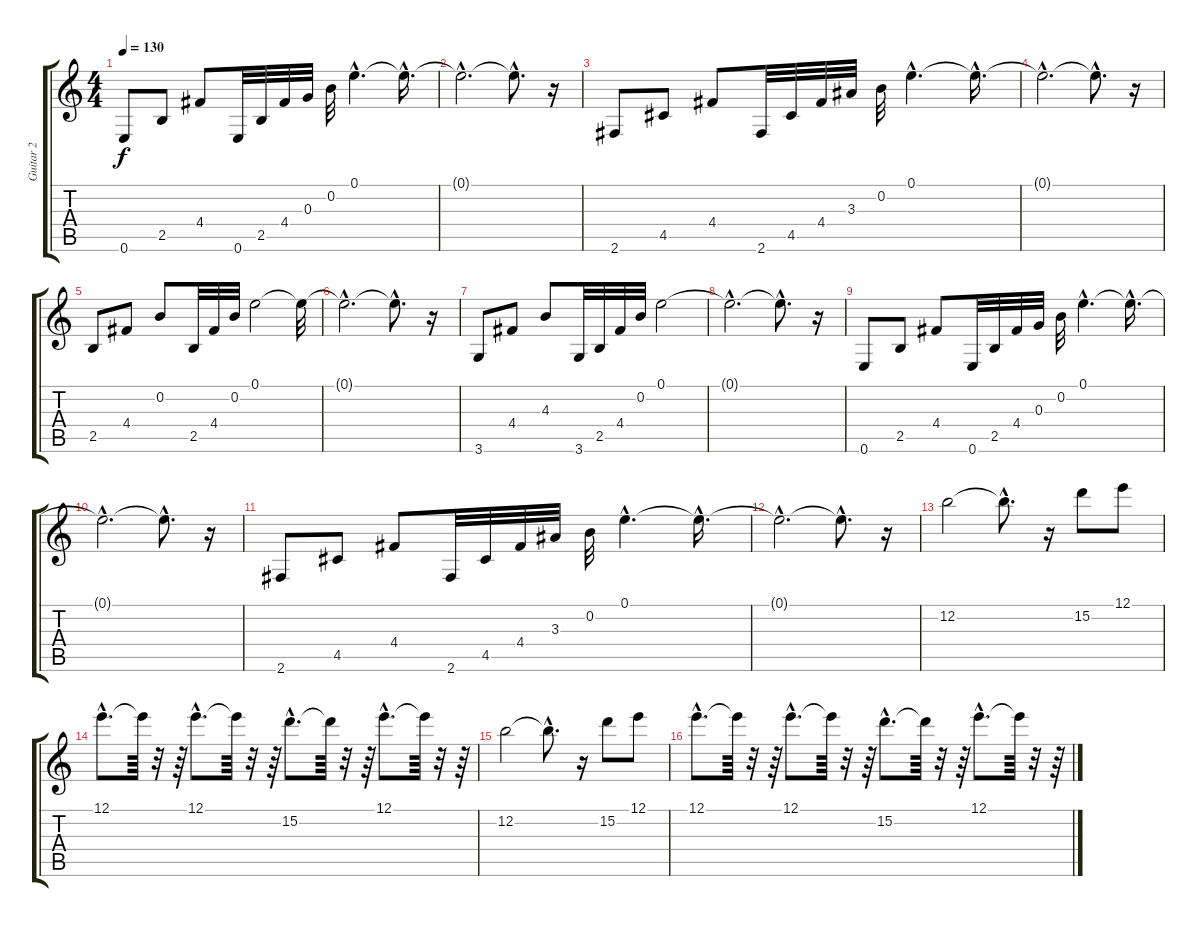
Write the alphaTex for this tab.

\track ("Guitar 2" "Guitar 2") {instrument overdrivenguitar}
\staff {score tabs}
\tuning (E4 B3 G3 D3 A2 E2) {hide}
\ts (4 4)
\tempo 130
\clef g2
\ks c
0.6.8{dy f} 2.5.8 4.4.8 0.6.32 2.5.32 4.4.32 0.3.32 0.2.32 0.1{hac}.4{d} 0.1{hac t}.16{d} |
0.1{hac t}.2{d} 0.1{hac t}.8{d} r.16 |
2.6.8 4.5.8 4.4.8 2.6.32 4.5.32 4.4.32 3.3.32 0.2.32 0.1{hac}.4{d} 0.1{hac t}.16{d} |
0.1{hac t}.2{d} 0.1{hac t}.8{d} r.16 |
2.5.8 4.4.8 0.2.8 2.5.32 4.4.32 0.2.32 0.1.2 0.1{t}.32 |
0.1{hac t}.2{d} 0.1{hac t}.8{d} r.16 |
3.6.8 4.4.8 4.3.8 3.6.32 2.5.32 4.4.32 0.2.32 0.1.2 |
0.1{hac t}.2{d} 0.1{hac t}.8{d} r.16 |
0.6.8 2.5.8 4.4.8 0.6.32 2.5.32 4.4.32 0.3.32 0.2.32 0.1{hac}.4{d} 0.1{hac t}.16{d} |
0.1{hac t}.2{d} 0.1{hac t}.8{d} r.16 |
2.6.8 4.5.8 4.4.8 2.6.32 4.5.32 4.4.32 3.3.32 0.2.32 0.1{hac}.4{d} 0.1{hac t}.16{d} |
0.1{hac t}.2{d} 0.1{hac t}.8{d} r.16 |
12.2.2 12.2{hac t}.8{d} r.16 15.2.8 12.1.8 |
12.1{hac}.8{d} 12.1{t}.64 r.32 r.64 12.1{hac}.8{d} 12.1{t}.64 r.32 r.64 15.2{hac}.8{d} 15.2{t}.64 r.32 r.64 12.1{hac}.8{d} 12.1{t}.64 r.32 r.64 |
12.2.2 12.2{hac t}.8{d} r.16 15.2.8 12.1.8 |
12.1{hac}.8{d} 12.1{t}.64 r.32 r.64 12.1{hac}.8{d} 12.1{t}.64 r.32 r.64 15.2{hac}.8{d} 15.2{t}.64 r.32 r.64 12.1{hac}.8{d} 12.1{t}.64 r.32 r.64
